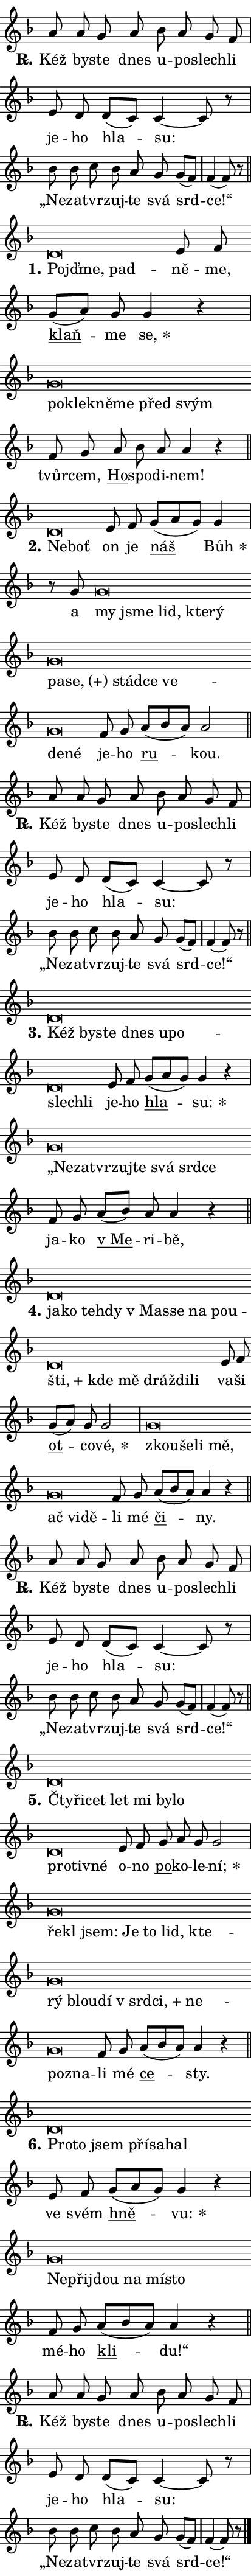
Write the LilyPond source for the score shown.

\version "2.24.0"
\header { tagline = "" }
\paper {
  indent = 0\cm
  top-margin = 0\cm
  right-margin = 0\cm
  bottom-margin = 0\cm
  left-margin = 0\cm
  paper-width = 7\cm
  page-breaking = #ly:one-page-breaking
  system-system-spacing.basic-distance = #11
  score-system-spacing.basic-distance = #11
  ragged-last = ##f
}


%% Author: Thomas Morley
%% https://lists.gnu.org/archive/html/lilypond-user/2020-05/msg00002.html
#(define (line-position grob)
"Returns position of @var[grob} in current system:
   @code{'start}, if at first time-step
   @code{'end}, if at last time-step
   @code{'middle} otherwise
"
  (let* ((col (ly:item-get-column grob))
         (ln (ly:grob-object col 'left-neighbor))
         (rn (ly:grob-object col 'right-neighbor))
         (col-to-check-left (if (ly:grob? ln) ln col))
         (col-to-check-right (if (ly:grob? rn) rn col))
         (break-dir-left
           (and
             (ly:grob-property col-to-check-left 'non-musical #f)
             (ly:item-break-dir col-to-check-left)))
         (break-dir-right
           (and
             (ly:grob-property col-to-check-right 'non-musical #f)
             (ly:item-break-dir col-to-check-right))))
        (cond ((eqv? 1 break-dir-left) 'start)
              ((eqv? -1 break-dir-right) 'end)
              (else 'middle))))

#(define (tranparent-at-line-position vctor)
  (lambda (grob)
  "Relying on @code{line-position} select the relevant enry from @var{vctor}.
Used to determine transparency,"
    (case (line-position grob)
      ((end) (not (vector-ref vctor 0)))
      ((middle) (not (vector-ref vctor 1)))
      ((start) (not (vector-ref vctor 2))))))

noteHeadBreakVisibility =
#(define-music-function (break-visibility)(vector?)
"Makes @code{NoteHead}s transparent relying on @var{break-visibility}"
#{
  \override NoteHead.transparent =
    #(tranparent-at-line-position break-visibility)
#})

#(define delete-ledgers-for-transparent-note-heads
  (lambda (grob)
    "Reads whether a @code{NoteHead} is transparent.
If so this @code{NoteHead} is removed from @code{'note-heads} from
@var{grob}, which is supposed to be @code{LedgerLineSpanner}.
As a result ledgers are not printed for this @code{NoteHead}"
    (let* ((nhds-array (ly:grob-object grob 'note-heads))
           (nhds-list
             (if (ly:grob-array? nhds-array)
                 (ly:grob-array->list nhds-array)
                 '()))
           ;; Relies on the transparent-property being done before
           ;; Staff.LedgerLineSpanner.after-line-breaking is executed.
           ;; This is fragile ...
           (to-keep
             (remove
               (lambda (nhd)
                 (ly:grob-property nhd 'transparent #f))
               nhds-list)))
      ;; TODO find a better method to iterate over grob-arrays, similiar
      ;; to filter/remove etc for lists
      ;; For now rebuilt from scratch
      (set! (ly:grob-object grob 'note-heads)  '())
      (for-each
        (lambda (nhd)
          (ly:pointer-group-interface::add-grob grob 'note-heads nhd))
        to-keep))))

hideNotes = {
  \noteHeadBreakVisibility #begin-of-line-visible
}
unHideNotes = {
  \noteHeadBreakVisibility #all-visible
}

% work-around for resetting accidentals
% https://lilypond.org/doc/v2.23/Documentation/notation/displaying-rhythms#unmetered-music
cadenzaMeasure = {
  \cadenzaOff
  \partial 1024 s1024
  \cadenzaOn
}

#(define-markup-command (accent layout props text) (markup?)
  "Underline accented syllable"
  (interpret-markup layout props
    #{\markup \override #'(offset . 4.3) \underline { #text }#}))

responsum = \markup \concat {
  "R" \hspace #-1.05 \path #0.1 #'((moveto 0 0.07) (lineto 0.9 0.8)) \hspace #0.05 "."
}

\layout {
    \context {
        \Staff
        \remove "Time_signature_engraver"
        \override LedgerLineSpanner.after-line-breaking = #delete-ledgers-for-transparent-note-heads
    }
    \context {
        \Voice {
            \override NoteHead.output-attributes = #'((class . "notehead"))
            \override Hairpin.height = #0.55
        }
    }
    \context {
        \Lyrics {
            \override StanzaNumber.output-attributes = #'((class . "stanzanumber"))
            \override LyricSpace.minimum-distance = #0.9
            \override LyricText.font-name = #"TeX Gyre Schola"
            \override LyricText.font-size = 1
            \override StanzaNumber.font-name = #"TeX Gyre Schola Bold"
            \override StanzaNumber.font-size = 1
        }
    }
}

% magnetic-lyrics.ily
%
%   written by
%     Jean Abou Samra <jean@abou-samra.fr>
%     Werner Lemberg <wl@gnu.org>
%
%   adapted by
%     Jiri Hon <jiri.hon@gmail.com>
%
% Version 2022-Apr-15

% https://www.mail-archive.com/lilypond-user@gnu.org/msg149350.html

#(define (Left_hyphen_pointer_engraver context)
   "Collect syllable-hyphen-syllable occurrences in lyrics and store
them in properties.  This engraver only looks to the left.  For
example, if the lyrics input is @code{foo -- bar}, it does the
following.

@itemize @bullet
@item
Set the @code{text} property of the @code{LyricHyphen} grob between
@q{foo} and @q{bar} to @code{foo}.

@item
Set the @code{left-hyphen} property of the @code{LyricText} grob with
text @q{foo} to the @code{LyricHyphen} grob between @q{foo} and
@q{bar}.
@end itemize

Use this auxiliary engraver in combination with the
@code{lyric-@/text::@/apply-@/magnetic-@/offset!} hook."
   (let ((hyphen #f)
         (text #f))
     (make-engraver
      (acknowledgers
       ((lyric-syllable-interface engraver grob source-engraver)
        (set! text grob)))
      (end-acknowledgers
       ((lyric-hyphen-interface engraver grob source-engraver)
        ;(when (not (grob::has-interface grob 'lyric-space-interface))
          (set! hyphen grob)));)
      ((stop-translation-timestep engraver)
       (when (and text hyphen)
         (ly:grob-set-object! text 'left-hyphen hyphen))
       (set! text #f)
       (set! hyphen #f)))))

#(define (lyric-text::apply-magnetic-offset! grob)
   "If the space between two syllables is less than the value in
property @code{LyricText@/.details@/.squash-threshold}, move the right
syllable to the left so that it gets concatenated with the left
syllable.

Use this function as a hook for
@code{LyricText@/.after-@/line-@/breaking} if the
@code{Left_@/hyphen_@/pointer_@/engraver} is active."
   (let ((hyphen (ly:grob-object grob 'left-hyphen #f)))
     (when hyphen
       (let ((left-text (ly:spanner-bound hyphen LEFT)))
         (when (grob::has-interface left-text 'lyric-syllable-interface)
           (let* ((common (ly:grob-common-refpoint grob left-text X))
                  (this-x-ext (ly:grob-extent grob common X))
                  (left-x-ext
                   (begin
                     ;; Trigger magnetism for left-text.
                     (ly:grob-property left-text 'after-line-breaking)
                     (ly:grob-extent left-text common X)))
                  ;; `delta` is the gap width between two syllables.
                  (delta (- (interval-start this-x-ext)
                            (interval-end left-x-ext)))
                  (details (ly:grob-property grob 'details))
                  (threshold (assoc-get 'squash-threshold details 0.2)))
             (when (< delta threshold)
               (let* (;; We have to manipulate the input text so that
                      ;; ligatures crossing syllable boundaries are not
                      ;; disabled.  For languages based on the Latin
                      ;; script this is essentially a beautification.
                      ;; However, for non-Western scripts it can be a
                      ;; necessity.
                      (lt (ly:grob-property left-text 'text))
                      (rt (ly:grob-property grob 'text))
                      (is-space (grob::has-interface hyphen 'lyric-space-interface))
                      (space (if is-space " " ""))
                      (space-markup (grob-interpret-markup grob " "))
                      (space-size (interval-length (ly:stencil-extent space-markup X)))
                      (extra-delta (if is-space space-size 0))
                      ;; Append new syllable.
                      (ltrt-space (if (and (string? lt) (string? rt))
                                (string-append lt space rt)
                                (make-concat-markup (list lt space rt))))
                      ;; Right-align `ltrt` to the right side.
                      (ltrt-space-markup (grob-interpret-markup
                               grob
                               (make-translate-markup
                                (cons (interval-length this-x-ext) 0)
                                (make-right-align-markup ltrt-space)))))
                 (begin
                   ;; Don't print `left-text`.
                   (ly:grob-set-property! left-text 'stencil #f)
                   ;; Set text and stencil (which holds all collected
                   ;; syllables so far) and shift it to the left.
                   (ly:grob-set-property! grob 'text ltrt-space)
                   (ly:grob-set-property! grob 'stencil ltrt-space-markup)
                   (ly:grob-translate-axis! grob (- (- delta extra-delta)) X))))))))))


#(define (lyric-hyphen::displace-bounds-first grob)
   ;; Make very sure this callback isn't triggered too early.
   (let ((left (ly:spanner-bound grob LEFT))
         (right (ly:spanner-bound grob RIGHT)))
     (ly:grob-property left 'after-line-breaking)
     (ly:grob-property right 'after-line-breaking)
     (ly:lyric-hyphen::print grob)))

squashThreshold = #0.4

\layout {
  \context {
    \Lyrics
    \consists #Left_hyphen_pointer_engraver
    \override LyricText.after-line-breaking =
      #lyric-text::apply-magnetic-offset!
    \override LyricHyphen.stencil = #lyric-hyphen::displace-bounds-first
    \override LyricText.details.squash-threshold = \squashThreshold
    \override LyricHyphen.minimum-distance = 0
    \override LyricHyphen.minimum-length = \squashThreshold
  }
}

squash = \override LyricText.details.squash-threshold = 9999
unSquash = \override LyricText.details.squash-threshold = \squashThreshold

left = \override LyricText.self-alignment-X = #LEFT
unLeft = \revert LyricText.self-alignment-X

starOffset = #(lambda (grob) 
                (let ((x_offset (ly:self-alignment-interface::aligned-on-x-parent grob)))
                  (if (= x_offset 0) 0 (+ x_offset 1.2))))

star = #(define-music-function (syllable)(string?)
"Append star separator at the end of a syllable"
#{
  \once \override LyricText.X-offset = #starOffset
  \lyricmode { \markup {
    #syllable
    \override #'((font-name . "TeX Gyre Schola Bold")) \hspace #0.2 \lower #0.65 \larger "*"
  } }
#})

starAccent = #(define-music-function (syllable)(string?)
"Append star separator at the end of a syllable and make accent"
#{
  \once \override LyricText.X-offset = #starOffset
  \lyricmode { \markup {
    \accent #syllable
    \override #'((font-name . "TeX Gyre Schola Bold")) \hspace #0.2 \lower #0.65 \larger "*"
  } }
#})

breath = #(define-music-function (syllable)(string?)
"Append breathing indicator at the end of a syllable"
#{
  \lyricmode { \markup { #syllable "+" } }
#})

optionalBreath = #(define-music-function (syllable)(string?)
"Append optional breathing indicator at the end of a syllable"
#{
  \lyricmode { \markup { #syllable "(+)" } }
#})


\score {
    <<
        \new Voice = "melody" { \cadenzaOn \key f \major \relative { a'8 a g a bes a g f \cadenzaMeasure \bar "|" e d \bar "" d[( c)] c4~ c8 r8 \cadenzaMeasure \bar "|" bes' bes c bes a g g[( f)] \cadenzaMeasure \bar "|" f4( f8)] r \cadenzaMeasure \bar "||" \break } }
        \new Lyrics \lyricsto "melody" { \lyricmode { \set stanza = \responsum
Kéž by -- ste dnes u -- po -- slech -- li je -- ho hla -- su: „Ne -- za -- tvr -- zuj -- te svá srd -- ce!“ } }
    >>
    \layout {}
}

\score {
    <<
        \new Voice = "melody" { \cadenzaOn \key f \major \relative { d'\breve*1/16 \hideNotes \breve*1/16 \breve*1/16 \bar "" \unHideNotes e8 f \bar "" g[( a)] g g4 r \cadenzaMeasure \bar "|" g\breve*1/16 \hideNotes \breve*1/16 \bar "" \breve*1/16 \bar "" \breve*1/16 \bar "" \breve*1/16 \breve*1/16 \bar "" \unHideNotes f8 g \bar "" a bes a a4 r \cadenzaMeasure \bar "||" \break } }
        \new Lyrics \lyricsto "melody" { \lyricmode { \set stanza = "1."
\left Pojď -- \squash me, pad -- \unLeft \unSquash ně -- me, \markup \accent klaň -- me \star se, \left po -- \squash kle -- kně -- me před svým \unLeft \unSquash tvůr -- cem, \markup \accent Ho -- spo -- di -- nem! } }
    >>
    \layout {}
}

\score {
    <<
        \new Voice = "melody" { \cadenzaOn \key f \major \relative { d'\breve*1/16 \hideNotes \breve*1/16 \bar "" \unHideNotes e8 f \bar "" g[( a g)] g4 \cadenzaMeasure \bar "|" r8 g8 g\breve*1/16 \hideNotes \breve*1/16 \bar "" \breve*1/16 \bar "" \breve*1/16 \bar "" \breve*1/16 \bar "" \breve*1/16 \bar "" \breve*1/16 \bar "" \breve*1/16 \bar "" \breve*1/16 \bar "" \breve*1/16 \bar "" \breve*1/16 \breve*1/16 \bar "" \unHideNotes f8 g \bar "" a[( bes a)] a2 \cadenzaMeasure \bar "||" \break } }
        \new Lyrics \lyricsto "melody" { \lyricmode { \set stanza = "2."
\left Ne -- \squash boť \unLeft \unSquash on je \markup \accent náš \star Bůh a \left my \squash jsme lid, kte -- rý pa -- \optionalBreath se, stád -- ce ve -- de -- né \unLeft \unSquash je -- ho \markup \accent ru -- kou. } }
    >>
    \layout {}
}

\score {
    <<
        \new Voice = "melody" { \cadenzaOn \key f \major \relative { a'8 a g a bes a g f \cadenzaMeasure \bar "|" e d \bar "" d[( c)] c4~ c8 r8 \cadenzaMeasure \bar "|" bes' bes c bes a g g[( f)] \cadenzaMeasure \bar "|" f4( f8)] r \cadenzaMeasure \bar "||" \break } }
        \new Lyrics \lyricsto "melody" { \lyricmode { \set stanza = \responsum
Kéž by -- ste dnes u -- po -- slech -- li je -- ho hla -- su: „Ne -- za -- tvr -- zuj -- te svá srd -- ce!“ } }
    >>
    \layout {}
}

\score {
    <<
        \new Voice = "melody" { \cadenzaOn \key f \major \relative { d'\breve*1/16 \hideNotes \breve*1/16 \bar "" \breve*1/16 \bar "" \breve*1/16 \bar "" \breve*1/16 \bar "" \breve*1/16 \bar "" \breve*1/16 \breve*1/16 \bar "" \unHideNotes e8 f \bar "" g[( a g)] g4 r \cadenzaMeasure \bar "|" g\breve*1/16 \hideNotes \breve*1/16 \bar "" \breve*1/16 \bar "" \breve*1/16 \bar "" \breve*1/16 \bar "" \breve*1/16 \bar "" \breve*1/16 \breve*1/16 \bar "" \unHideNotes f8 g \bar "" a[( bes)] a a4 r \cadenzaMeasure \bar "||" \break } }
        \new Lyrics \lyricsto "melody" { \lyricmode { \set stanza = "3."
\left Kéž \squash by -- ste dnes u -- po -- slech -- li \unLeft \unSquash je -- ho \markup \accent hla -- \star su: \left „Ne -- \squash za -- tvr -- zuj -- te svá srd -- ce \unLeft \unSquash ja -- ko \markup \accent "v Me" -- ri -- bě, } }
    >>
    \layout {}
}

\score {
    <<
        \new Voice = "melody" { \cadenzaOn \key f \major \relative { d'\breve*1/16 \hideNotes \breve*1/16 \bar "" \breve*1/16 \bar "" \breve*1/16 \bar "" \breve*1/16 \bar "" \breve*1/16 \bar "" \breve*1/16 \bar "" \breve*1/16 \bar "" \breve*1/16 \bar "" \breve*1/16 \bar "" \breve*1/16 \bar "" \breve*1/16 \bar "" \breve*1/16 \breve*1/16 \bar "" \unHideNotes e8 f \bar "" g[( a)] g g2 \cadenzaMeasure \bar "|" g\breve*1/16 \hideNotes \breve*1/16 \bar "" \breve*1/16 \bar "" \breve*1/16 \bar "" \breve*1/16 \bar "" \breve*1/16 \breve*1/16 \bar "" \unHideNotes f8 g \bar "" a[( bes a)] a4 r \cadenzaMeasure \bar "||" \break } }
        \new Lyrics \lyricsto "melody" { \lyricmode { \set stanza = "4."
\left ja -- \squash ko teh -- dy "v Ma" -- sse na pou -- \breath "šti," kde mě dráž -- di -- li \unLeft \unSquash va -- ši \markup \accent ot -- co -- \star vé, \left zkou -- \squash še -- li mě, ač vi -- dě -- \unLeft \unSquash li mé \markup \accent či -- ny. } }
    >>
    \layout {}
}

\score {
    <<
        \new Voice = "melody" { \cadenzaOn \key f \major \relative { a'8 a g a bes a g f \cadenzaMeasure \bar "|" e d \bar "" d[( c)] c4~ c8 r8 \cadenzaMeasure \bar "|" bes' bes c bes a g g[( f)] \cadenzaMeasure \bar "|" f4( f8)] r \cadenzaMeasure \bar "||" \break } }
        \new Lyrics \lyricsto "melody" { \lyricmode { \set stanza = \responsum
Kéž by -- ste dnes u -- po -- slech -- li je -- ho hla -- su: „Ne -- za -- tvr -- zuj -- te svá srd -- ce!“ } }
    >>
    \layout {}
}

\score {
    <<
        \new Voice = "melody" { \cadenzaOn \key f \major \relative { d'\breve*1/16 \hideNotes \breve*1/16 \bar "" \breve*1/16 \bar "" \breve*1/16 \bar "" \breve*1/16 \bar "" \breve*1/16 \bar "" \breve*1/16 \bar "" \breve*1/16 \bar "" \breve*1/16 \breve*1/16 \bar "" \unHideNotes e8 f \bar "" g a g g2 \cadenzaMeasure \bar "|" g\breve*1/16 \hideNotes \breve*1/16 \bar "" \breve*1/16 \bar "" \breve*1/16 \bar "" \breve*1/16 \bar "" \breve*1/16 \bar "" \breve*1/16 \bar "" \breve*1/16 \bar "" \breve*1/16 \bar "" \breve*1/16 \bar "" \breve*1/16 \bar "" \breve*1/16 \bar "" \breve*1/16 \bar "" \breve*1/16 \breve*1/16 \bar "" \unHideNotes f8 g \bar "" a[( bes a)] a4 r \cadenzaMeasure \bar "||" \break } }
        \new Lyrics \lyricsto "melody" { \lyricmode { \set stanza = "5."
\left Čty -- \squash ři -- cet let mi by -- lo pro -- tiv -- né \unLeft \unSquash o -- no \markup \accent po -- ko -- le -- \star ní; \left ře -- \squash kl jsem: Je to lid, kte -- rý blou -- dí "v srd" -- \breath "ci," ne -- po -- zna -- \unLeft \unSquash li mé \markup \accent ce -- sty. } }
    >>
    \layout {}
}

\score {
    <<
        \new Voice = "melody" { \cadenzaOn \key f \major \relative { d'\breve*1/16 \hideNotes \breve*1/16 \bar "" \breve*1/16 \bar "" \breve*1/16 \bar "" \breve*1/16 \breve*1/16 \bar "" \unHideNotes e8 f \bar "" g[( a g)] g4 r \cadenzaMeasure \bar "|" g\breve*1/16 \hideNotes \breve*1/16 \bar "" \breve*1/16 \bar "" \breve*1/16 \bar "" \breve*1/16 \breve*1/16 \bar "" \unHideNotes f8 g \bar "" a[( bes a)] a4 r \cadenzaMeasure \bar "||" \break } }
        \new Lyrics \lyricsto "melody" { \lyricmode { \set stanza = "6."
\left Pro -- \squash to jsem pří -- sa -- hal \unLeft \unSquash ve svém \markup \accent hně -- \star vu: \left Ne -- \squash při -- jdou na mí -- sto \unLeft \unSquash mé -- ho \markup \accent kli -- du!“ } }
    >>
    \layout {}
}

\score {
    <<
        \new Voice = "melody" { \cadenzaOn \key f \major \relative { a'8 a g a bes a g f \cadenzaMeasure \bar "|" e d \bar "" d[( c)] c4~ c8 r8 \cadenzaMeasure \bar "|" bes' bes c bes a g g[( f)] \cadenzaMeasure \bar "|" f4( f8)] r \cadenzaMeasure \bar "||" \break } \bar "|." }
        \new Lyrics \lyricsto "melody" { \lyricmode { \set stanza = \responsum
Kéž by -- ste dnes u -- po -- slech -- li je -- ho hla -- su: „Ne -- za -- tvr -- zuj -- te svá srd -- ce!“ } }
    >>
    \layout {}
}
